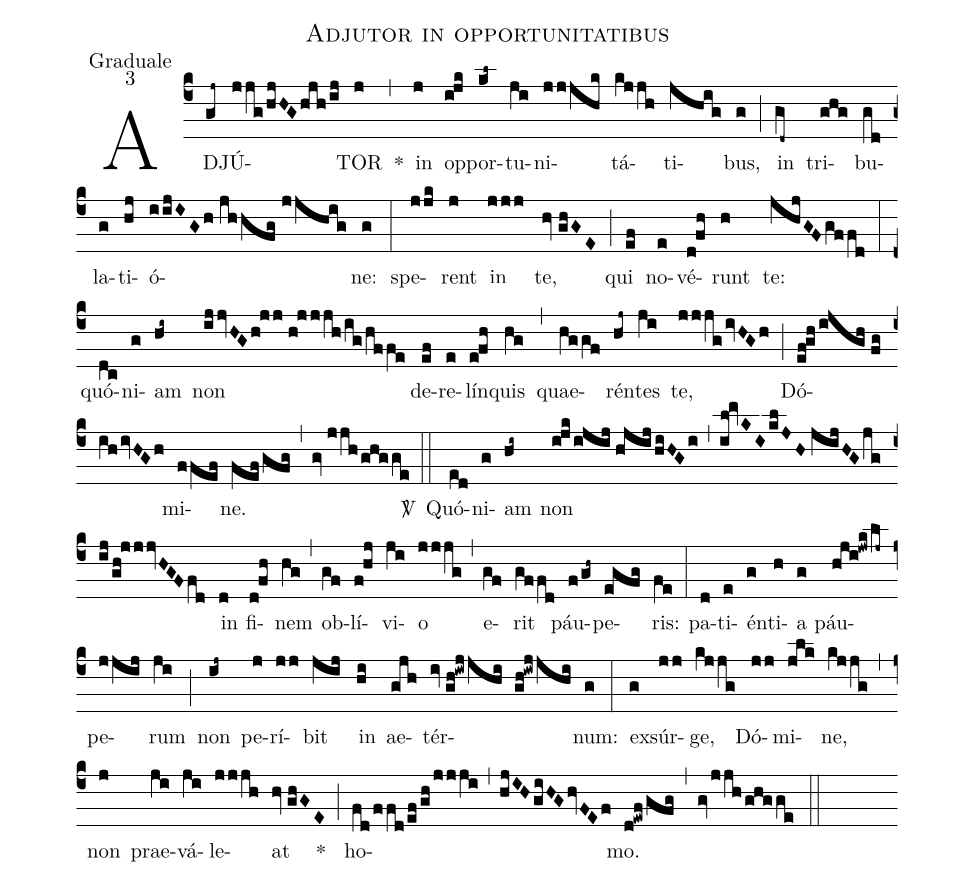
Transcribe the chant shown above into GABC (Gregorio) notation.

name:Adjutor in opportunitatibus;
office-part:Graduale;
mode:3;
%%
(c4) AD(gj~)JÚ(jjg/hjHGhjh/ij)TOR(j) *(,) in(j) op(i!jk)por(kl~)tu(ji)ni(jjjhk)tá(kjjh)ti(jhig)bus,(g) (;) in(gd~) tri(ghg)bu(gd)la(g)ti(hj)ó(iijIGh//jhhfg//jjhig)ne:(g) (:) spe(jjk)rent(j) in(jjj) te,(hv//ghGE) (;) qui(ef) no(e)vé(d!fh)runt(h) te:(jhjGFgffd) (:) quó(dc)ni(g)am(hi~) non(ijjvHGh!jj//h!jjjh/ig/hffe) de(ef)re(e)lín(e!fh)quis(hg) (,) quae(hggf)rén(hj~)tes(ji) te,(jjjgivHGh) (;) Dó(ef!gh/ijgh//fg/ih/ivHGh)mi(f/fef)ne.(fef/gfg) (,) (gv//jjh/ghgge) <sp>V/</sp>(::) Quó(ed)ni(g)am(hi~) non(i!jk/ijij//hjij/hiHGi) (,) (il!mvKIklJH//jijHGjg/ij/gh!jjjvHGFfd) in(d) fi(d!fh)nem(hg) (,) ob(gf)lí(f!hj)vi(ji)o(jjjg) (,) e(gf)rit(gffd) páu(f/gh~)pe(egfg)ris:(fe) (:) pa(d)ti(e)én(g)ti(h)a(g) páu(hji!jwk/lj~)pe(jjij)rum(ji) (;) non(ij~) pe(j)rí(jj)bit(jij) in(hi) ae(gjh)tér(iv//gh!iwjjhi gh!iwjjhi)num:(g) (:) ex(g)súr(jj)ge,(kjjg) Dó(jj)mi(jlk)ne,(kjjg) (,) non(j) prae(ji)vá(ji)le(jjjh)at(hv//ghGE) *(;) ho(fd/ffd/ef/gh/jjji,hjIHgiHGhvFEf)mo.(d!ewf/gfg) (,) (gvjjh/ghgge) (::)
